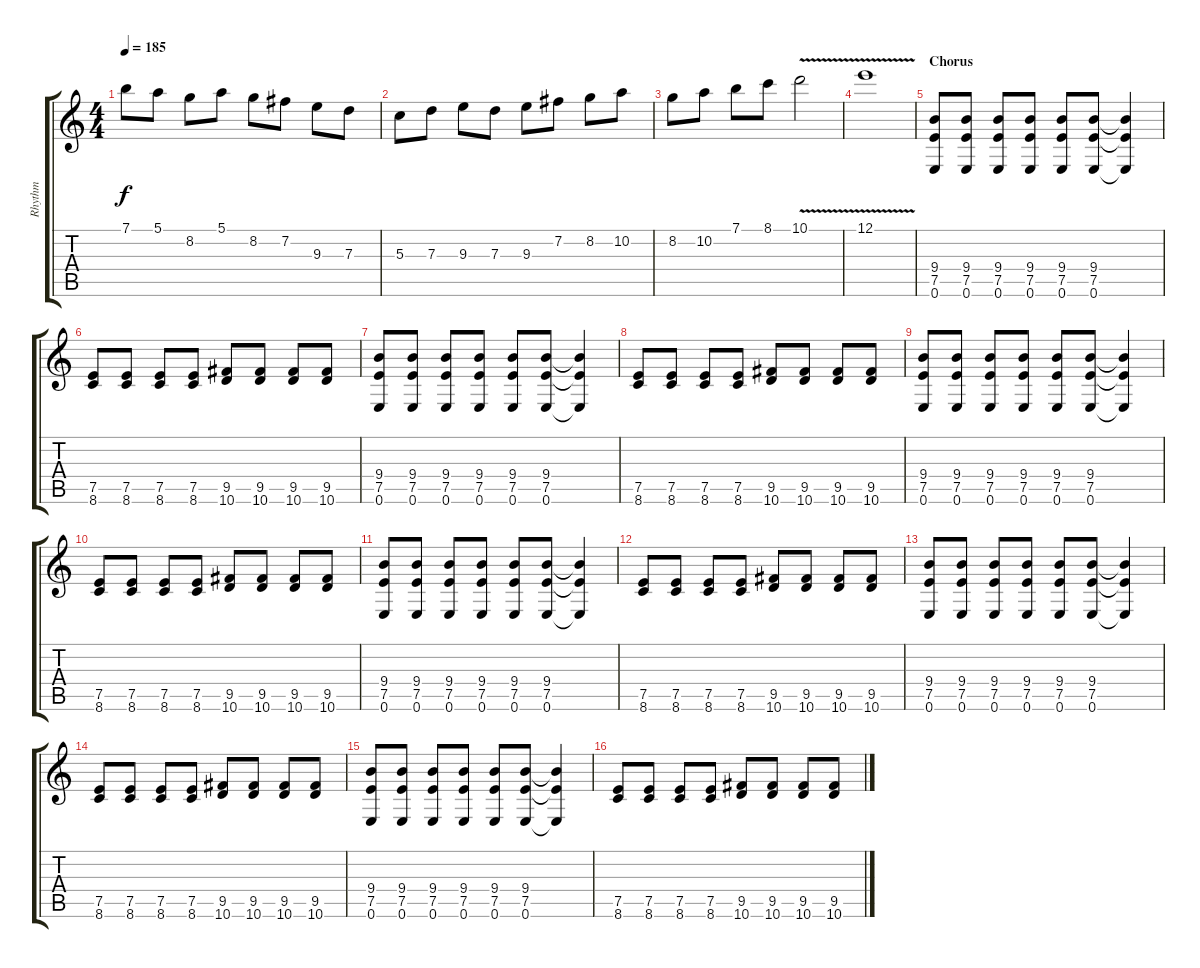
\track ("Rhythm" "Rhythm") {instrument distortionguitar}
\staff {score tabs}
\tuning (E4 B3 G3 D3 A2 E2) {hide}
\ts (4 4)
\tempo 185
\clef g2
\ks c
7.1.8{dy f} 5.1.8 8.2.8 5.1.8 8.2.8 7.2.8 9.3.8 7.3.8 |
5.3.8 7.3.8 9.3.8 7.3.8 9.3.8 7.2.8 8.2.8 10.2.8 |
8.2.8 10.2.8 7.1.8 8.1.8 10.1{v}.2 |
12.1{v}.1 |
\section ("" "Chorus")
(9.4 7.5 0.6).8{volume 13} (9.4 7.5 0.6).8 (9.4 7.5 0.6).8 (9.4 7.5 0.6).8 (9.4 7.5 0.6).8 (9.4 7.5 0.6).8 (9.4{t} 7.5{t} 0.6{t}).4 |
(7.5 8.6).8 (7.5 8.6).8 (7.5 8.6).8 (7.5 8.6).8 (9.5 10.6).8 (9.5 10.6).8 (9.5 10.6).8 (9.5 10.6).8 |
(9.4 7.5 0.6).8 (9.4 7.5 0.6).8 (9.4 7.5 0.6).8 (9.4 7.5 0.6).8 (9.4 7.5 0.6).8 (9.4 7.5 0.6).8 (9.4{t} 7.5{t} 0.6{t}).4 |
(7.5 8.6).8 (7.5 8.6).8 (7.5 8.6).8 (7.5 8.6).8 (9.5 10.6).8 (9.5 10.6).8 (9.5 10.6).8 (9.5 10.6).8 |
(9.4 7.5 0.6).8 (9.4 7.5 0.6).8 (9.4 7.5 0.6).8 (9.4 7.5 0.6).8 (9.4 7.5 0.6).8 (9.4 7.5 0.6).8 (9.4{t} 7.5{t} 0.6{t}).4 |
(7.5 8.6).8 (7.5 8.6).8 (7.5 8.6).8 (7.5 8.6).8 (9.5 10.6).8 (9.5 10.6).8 (9.5 10.6).8 (9.5 10.6).8 |
(9.4 7.5 0.6).8 (9.4 7.5 0.6).8 (9.4 7.5 0.6).8 (9.4 7.5 0.6).8 (9.4 7.5 0.6).8 (9.4 7.5 0.6).8 (9.4{t} 7.5{t} 0.6{t}).4 |
(7.5 8.6).8 (7.5 8.6).8 (7.5 8.6).8 (7.5 8.6).8 (9.5 10.6).8 (9.5 10.6).8 (9.5 10.6).8 (9.5 10.6).8 |
(9.4 7.5 0.6).8 (9.4 7.5 0.6).8 (9.4 7.5 0.6).8 (9.4 7.5 0.6).8 (9.4 7.5 0.6).8 (9.4 7.5 0.6).8 (9.4{t} 7.5{t} 0.6{t}).4 |
(7.5 8.6).8 (7.5 8.6).8 (7.5 8.6).8 (7.5 8.6).8 (9.5 10.6).8 (9.5 10.6).8 (9.5 10.6).8 (9.5 10.6).8 |
(9.4 7.5 0.6).8 (9.4 7.5 0.6).8 (9.4 7.5 0.6).8 (9.4 7.5 0.6).8 (9.4 7.5 0.6).8 (9.4 7.5 0.6).8 (9.4{t} 7.5{t} 0.6{t}).4 |
(7.5 8.6).8 (7.5 8.6).8 (7.5 8.6).8 (7.5 8.6).8 (9.5 10.6).8 (9.5 10.6).8 (9.5 10.6).8 (9.5 10.6).8
